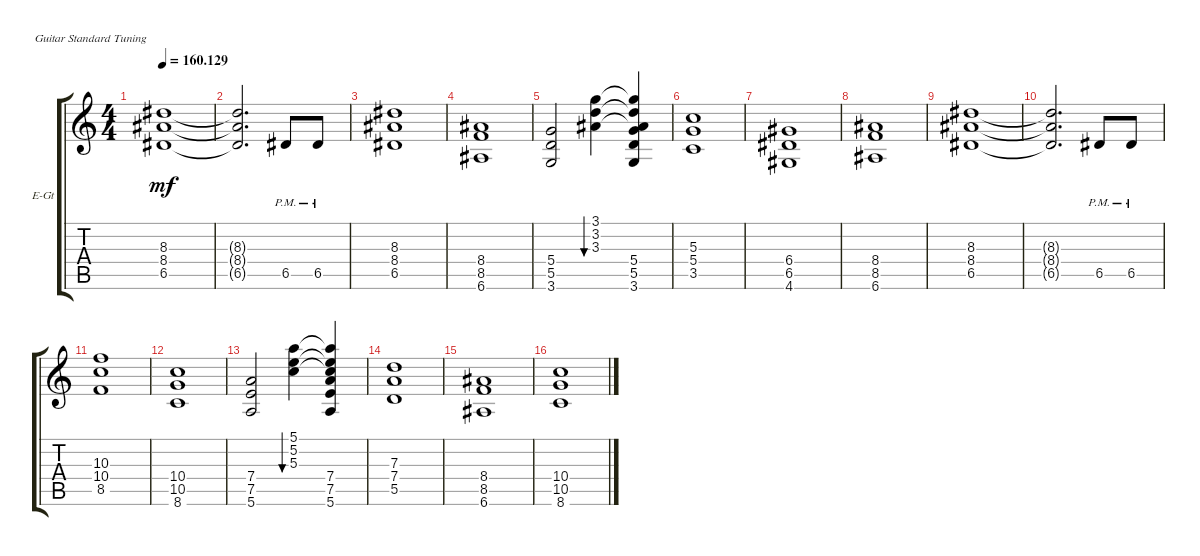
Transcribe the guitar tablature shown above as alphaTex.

\defaultSystemsLayout 4
\bracketExtendMode groupsimilarinstruments
\firstSystemTrackNameOrientation horizontal
\otherSystemsTrackNameOrientation horizontal
\track ("Electric Guitar" "E-Gt") {instrument overdrivenguitar}
\staff {score tabs}
\tuning (E4 B3 G3 D3 A2 E2)
\ts (4 4)
\tempo
160.129
\accidentals auto
\clef g2
\ottava regular
\simile none
\ks c
(6.5 8.4 8.3).1{dy mf} |
(6.5{t} 8.4{t} 8.3{t}).2{d} 6.5{pm}.8 6.5{pm}.8 |
(6.5 8.4 8.3).1 |
(6.6 8.5 8.4).1 |
(3.6 5.5 5.4).2 (3.1 3.2 3.3).4{bu 234} (5.4 5.5 3.6 3.3{t} 3.2{t} 3.1{t}).4 |
(3.5 5.4 5.3).1 |
(4.6 6.5 6.4).1 |
(6.6 8.5 8.4).1 |
(6.5 8.4 8.3).1 |
(6.5{t} 8.4{t} 8.3{t}).2{d} 6.5{pm}.8 6.5{pm}.8 |
(8.5 10.4 10.3).1 |
(8.6 10.5 10.4).1 |
(5.6 7.5 7.4).2 (5.1 5.2 5.3).4{bu 234} (7.4 7.5 5.6 5.3{t} 5.2{t} 5.1{t}).4 |
(5.5 7.4 7.3).1 |
(6.6 8.5 8.4).1 |
(8.6 10.5 10.4).1
